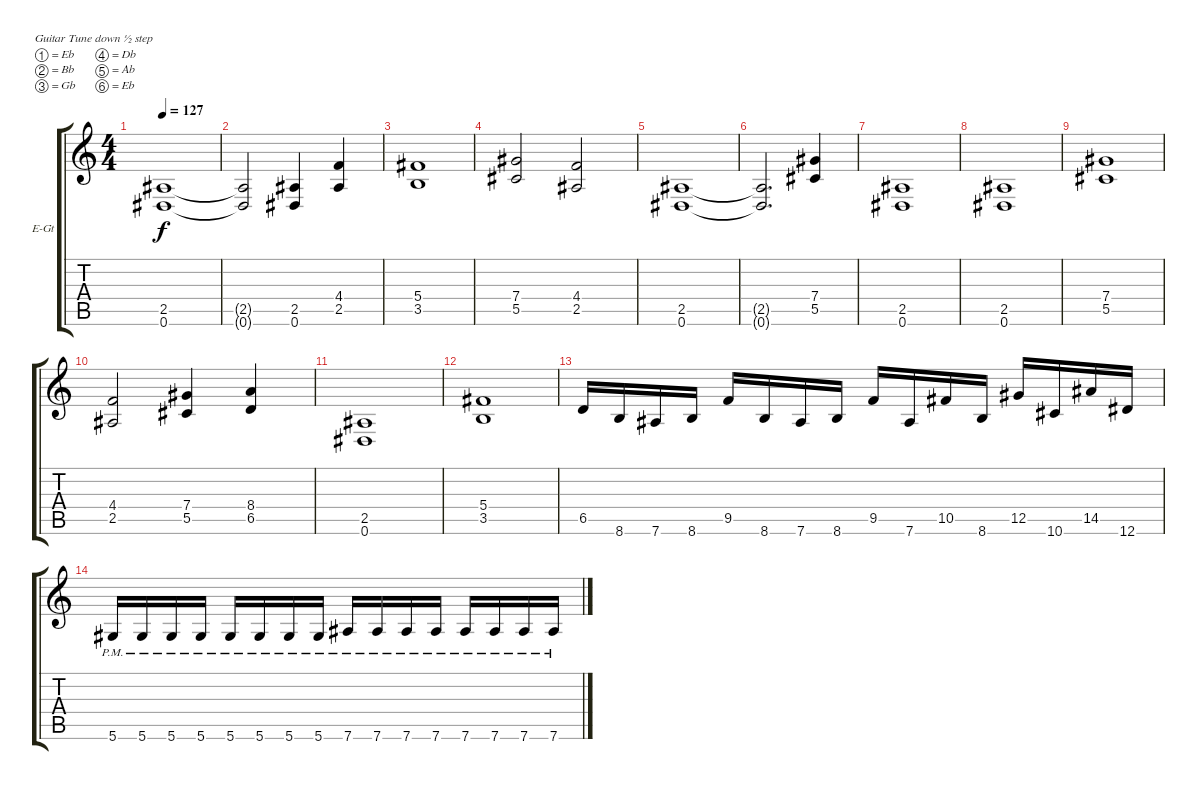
\bracketExtendMode groupsimilarinstruments
\firstSystemTrackNameOrientation horizontal
\otherSystemsTrackNameOrientation horizontal
\track ("Rythm Guitar" "E-Gt") {instrument overdrivenguitar}
\staff {score tabs}
\tuning (Eb4 Bb3 Gb3 Db3 Ab2 Eb2)
\ts (4 4)
\tempo 127
\clef g2
\ks c
(2.5 0.6).1{dy f} |
(2.5{t} 0.6{t}).2 (2.5 0.6).4 (4.4 2.5).4 |
(5.4 3.5).1 |
(7.4 5.5).2 (4.4 2.5).2 |
(2.5 0.6).1 |
(2.5{t} 0.6{t}).2{d} (7.4 5.5).4 |
(2.5 0.6).1 |
(2.5 0.6).1 |
(7.4 5.5).1 |
(4.4 2.5).2 (7.4 5.5).4 (8.4 6.5).4 |
(2.5 0.6).1 |
(5.4 3.5).1 |
6.5.16 8.6.16 7.6.16 8.6.16 9.5.16 8.6.16 7.6.16 8.6.16 9.5.16 7.6.16 10.5.16 8.6.16 12.5.16 10.6.16 14.5.16 12.6.16 |
5.6{pm}.16 5.6{pm}.16 5.6{pm}.16 5.6{pm}.16 5.6{pm}.16 5.6{pm}.16 5.6{pm}.16 5.6{pm}.16 7.6{pm}.16 7.6{pm}.16 7.6{pm}.16 7.6{pm}.16 7.6{pm}.16 7.6{pm}.16 7.6{pm}.16 7.6{pm}.16
